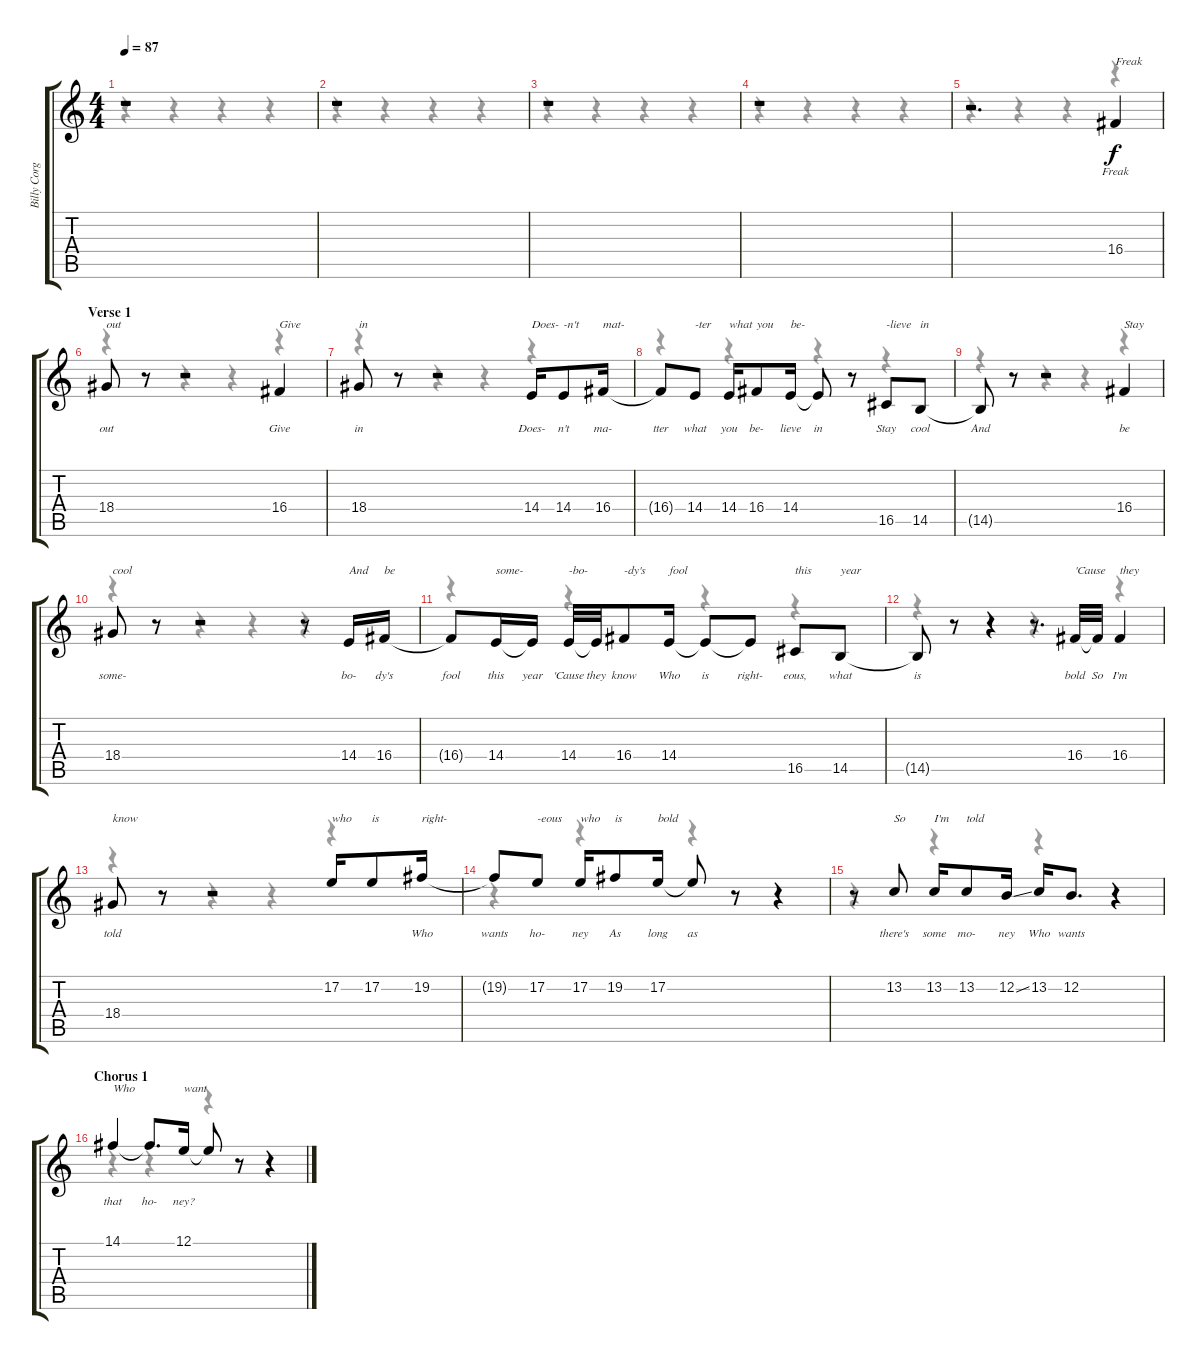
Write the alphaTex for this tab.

\track ("Billy Corgan - Vocals" "Billy Corg") {instrument lead2sawtooth}
\staff {score tabs}
\tuning (E4 B3 G3 D3 A2 E2) {hide}
\voice
\ts (4 4)
\tempo 87
\clef g2
\ks c
r.1{dy f} |
r.1 |
r.1 |
r.1 |
r.2{d} 16.4.4{txt "Freak" lyrics (0 "Freak") lyrics (1 "") lyrics (2 "") lyrics (3 "") lyrics (4 "")} |
\section ("" "Verse 1")
18.4.8{txt "out" lyrics (0 "out") lyrics (1 "") lyrics (2 "") lyrics (3 "") lyrics (4 "")} r.8 r.2 16.4.4{txt "Give" lyrics (0 "Give") lyrics (1 "") lyrics (2 "") lyrics (3 "") lyrics (4 "")} |
18.4.8{txt "in" lyrics (0 "in") lyrics (1 "") lyrics (2 "") lyrics (3 "") lyrics (4 "")} r.8 r.2 14.4.16{txt "Does-" lyrics (0 "Does-") lyrics (1 "") lyrics (2 "") lyrics (3 "") lyrics (4 "")} 14.4.8{txt "-n't" lyrics (0 "n't") lyrics (1 "") lyrics (2 "") lyrics (3 "") lyrics (4 "")} 16.4.16{txt "mat-" lyrics (0 "ma-") lyrics (1 "") lyrics (2 "") lyrics (3 "") lyrics (4 "")} |
16.4{t}.8{lyrics (0 "tter") lyrics (1 "") lyrics (2 "") lyrics (3 "") lyrics (4 "")} 14.4.8{txt "-ter" lyrics (0 "what") lyrics (1 "") lyrics (2 "") lyrics (3 "") lyrics (4 "")} 14.4.16{txt "what" lyrics (0 "you") lyrics (1 "") lyrics (2 "") lyrics (3 "") lyrics (4 "")} 16.4.8{txt "you" lyrics (0 "be-") lyrics (1 "") lyrics (2 "") lyrics (3 "") lyrics (4 "")} 14.4.16{txt "be-" lyrics (0 "lieve") lyrics (1 "") lyrics (2 "") lyrics (3 "") lyrics (4 "")} 14.4{t}.8{lyrics (0 "in") lyrics (1 "") lyrics (2 "") lyrics (3 "") lyrics (4 "")} r.8 16.5.8{txt "-lieve" lyrics (0 "Stay") lyrics (1 "") lyrics (2 "") lyrics (3 "") lyrics (4 "")} 14.5.8{txt "in" lyrics (0 "cool") lyrics (1 "") lyrics (2 "") lyrics (3 "") lyrics (4 "")} |
14.5{t}.8{lyrics (0 "And") lyrics (1 "") lyrics (2 "") lyrics (3 "") lyrics (4 "")} r.8 r.2 16.4.4{txt "Stay" lyrics (0 "be") lyrics (1 "") lyrics (2 "") lyrics (3 "") lyrics (4 "")} |
18.4.8{txt "cool" lyrics (0 "some-") lyrics (1 "") lyrics (2 "") lyrics (3 "") lyrics (4 "")} r.8 r.2 r.8 14.4.16{txt "And" lyrics (0 "bo-") lyrics (1 "") lyrics (2 "") lyrics (3 "") lyrics (4 "")} 16.4.16{txt "be" lyrics (0 "dy's") lyrics (1 "") lyrics (2 "") lyrics (3 "") lyrics (4 "")} |
16.4{t}.8{lyrics (0 "fool") lyrics (1 "") lyrics (2 "") lyrics (3 "") lyrics (4 "")} 14.4.16{txt "some-" lyrics (0 "this") lyrics (1 "") lyrics (2 "") lyrics (3 "") lyrics (4 "")} 14.4{t}.16{lyrics (0 "year") lyrics (1 "") lyrics (2 "") lyrics (3 "") lyrics (4 "")} 14.4.32{txt "-bo-" lyrics (0 "'Cause") lyrics (1 "") lyrics (2 "") lyrics (3 "") lyrics (4 "")} 14.4{t}.32{lyrics (0 "they") lyrics (1 "") lyrics (2 "") lyrics (3 "") lyrics (4 "")} 16.4.8{txt "-dy's" lyrics (0 "know") lyrics (1 "") lyrics (2 "") lyrics (3 "") lyrics (4 "")} 14.4.16{txt "fool" lyrics (0 "Who") lyrics (1 "") lyrics (2 "") lyrics (3 "") lyrics (4 "")} 14.4{t}.8{lyrics (0 "is") lyrics (1 "") lyrics (2 "") lyrics (3 "") lyrics (4 "")} 14.4{t}.8{lyrics (0 "right-") lyrics (1 "") lyrics (2 "") lyrics (3 "") lyrics (4 "")} 16.5.8{txt "this" lyrics (0 "eous,") lyrics (1 "") lyrics (2 "") lyrics (3 "") lyrics (4 "")} 14.5.8{txt "year" lyrics (0 "what") lyrics (1 "") lyrics (2 "") lyrics (3 "") lyrics (4 "")} |
14.5{t}.8{lyrics (0 "is") lyrics (1 "") lyrics (2 "") lyrics (3 "") lyrics (4 "")} r.8 r.4 r.8{d} 16.4.32{txt "'Cause" lyrics (0 "bold") lyrics (1 "") lyrics (2 "") lyrics (3 "") lyrics (4 "")} 16.4{t}.32{lyrics (0 "So") lyrics (1 "") lyrics (2 "") lyrics (3 "") lyrics (4 "")} 16.4.4{txt "they" lyrics (0 "I'm") lyrics (1 "") lyrics (2 "") lyrics (3 "") lyrics (4 "")} |
18.4.8{txt "know" lyrics (0 "told") lyrics (1 "") lyrics (2 "") lyrics (3 "") lyrics (4 "")} r.8 r.2 17.2.16{txt "who" lyrics (0 " ") lyrics (1 "") lyrics (2 "") lyrics (3 "") lyrics (4 "")} 17.2.8{txt "is" lyrics (0 " ") lyrics (1 "") lyrics (2 "") lyrics (3 "") lyrics (4 "")} 19.2.16{txt "right-" lyrics (0 "Who") lyrics (1 "") lyrics (2 "") lyrics (3 "") lyrics (4 "")} |
19.2{t}.8{lyrics (0 "wants") lyrics (1 "") lyrics (2 "") lyrics (3 "") lyrics (4 "")} 17.2.8{txt "-eous" lyrics (0 "ho-") lyrics (1 "") lyrics (2 "") lyrics (3 "") lyrics (4 "")} 17.2.16{txt "who" lyrics (0 "ney") lyrics (1 "") lyrics (2 "") lyrics (3 "") lyrics (4 "")} 19.2.8{txt "is" lyrics (0 "As") lyrics (1 "") lyrics (2 "") lyrics (3 "") lyrics (4 "")} 17.2.16{txt "bold" lyrics (0 "long") lyrics (1 "") lyrics (2 "") lyrics (3 "") lyrics (4 "")} 17.2{t}.8{lyrics (0 "as") lyrics (1 "") lyrics (2 "") lyrics (3 "") lyrics (4 "")} r.8 r.4 |
r.8 13.2.8{txt "So" lyrics (0 "there's") lyrics (1 "") lyrics (2 "") lyrics (3 "") lyrics (4 "")} 13.2.16{txt "I'm" lyrics (0 "some") lyrics (1 "") lyrics (2 "") lyrics (3 "") lyrics (4 "")} 13.2.8{txt "told" lyrics (0 "mo-") lyrics (1 "") lyrics (2 "") lyrics (3 "") lyrics (4 "")} 12.2{ss}.16{lyrics (0 "ney") lyrics (1 "") lyrics (2 "") lyrics (3 "") lyrics (4 "")} 13.2.16{lyrics (0 "Who") lyrics (1 "") lyrics (2 "") lyrics (3 "") lyrics (4 "")} 12.2.8{d lyrics (0 "wants") lyrics (1 "") lyrics (2 "") lyrics (3 "") lyrics (4 "")} r.4 |
\section ("" "Chorus 1")
14.1.4{txt "Who" lyrics (0 "that") lyrics (1 "") lyrics (2 "") lyrics (3 "") lyrics (4 "")} 14.1{t}.8{d lyrics (0 "ho-") lyrics (1 "") lyrics (2 "") lyrics (3 "") lyrics (4 "")} 12.1.16{txt "want" lyrics (0 "ney?") lyrics (1 "") lyrics (2 "") lyrics (3 "") lyrics (4 "")} 12.1{t}.8{lyrics (0 " ") lyrics (1 "") lyrics (2 "") lyrics (3 "") lyrics (4 "")} r.8 r.4
\voice
\clef g2
\ottava regular
\simile none
\ks c
r.4{dy f} r.4 r.4 r.4 |
r.4 r.4 r.4 r.4 |
r.4 r.4 r.4 r.4 |
r.4 r.4 r.4 r.4 |
r.4 r.4 r.4 r.4 |
r.4 r.4 r.4 r.4 |
r.4 r.4 r.4 r.4 |
r.4 r.4 r.4 r.4 |
r.4 r.4 r.4 r.4 |
r.4 r.4 r.4 r.4 |
r.4 r.4 r.4 r.4 |
r.4 r.4 r.4 r.4 |
r.4 r.4 r.4 r.4 |
r.4 r.4 r.4 r.4 |
r.4 r.4 r.4 r.4 |
r.4 r.4 r.4 r.4
